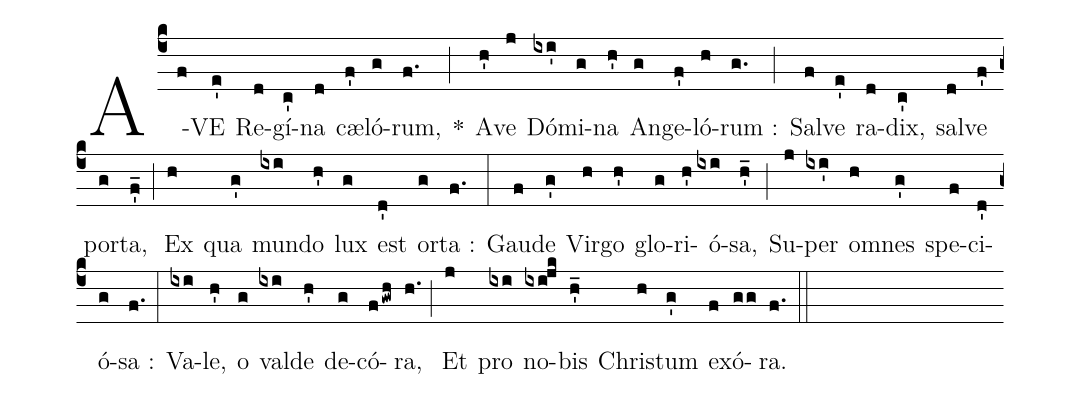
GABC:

%%
(c4) A(f)VE(e') Re(d)gí(c')na(d) c<sp>ae</sp>(f')ló(g)rum,(f.) *(;) A(h')ve(j) Dó(ixi')mi(g)na(h') An(g)ge(f')ló(h)rum :(g.) (;) Sal(f)ve(e') ra(d)dix,(c') sal(d)ve(f') por(g)ta,(f_') (;) Ex(h) qua(g') mun(ixi)do(h') lux(g) est(d') or(g)ta :(f.) (:) Gau(f)de(g') Vir(h)go(h') glo(g)ri(h')ó(ixi)sa,(h_') (;) Su(j)per(ixi') om(h)nes(g') spe(f)ci(d')ó(g)sa :(f.) (:) Va(ixi)le,(h') o(g) val(ixi)de(h') de(g)có(fgwh)ra,(h.) (;) Et(j) pro(ixi) no(ixi!jk)bis(h_') Chris(h)tum(g') ex(f)ó(gg)ra.(f.) (::)
